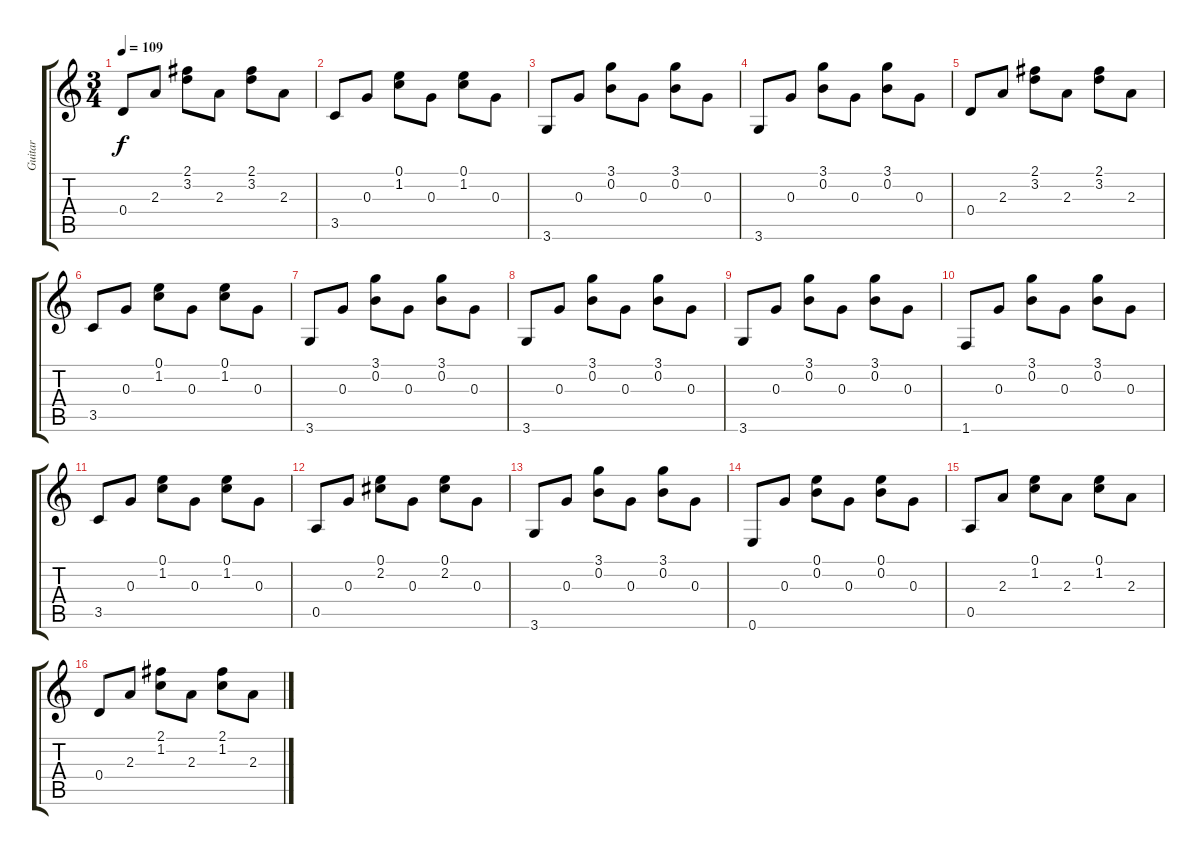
\track ("Guitar" "Guitar") {instrument acousticguitarsteel}
\staff {score tabs}
\tuning (E4 B3 G3 D3 A2 E2) {hide}
\ts (3 4)
\tempo 109
\clef g2
\ks c
0.4.8{dy f instrument acousticguitarsteel} 2.3.8 (2.1 3.2).8 2.3.8 (2.1 3.2).8 2.3.8 |
3.5.8 0.3.8 (0.1 1.2).8 0.3.8 (0.1 1.2).8 0.3.8 |
3.6.8 0.3.8 (3.1 0.2).8 0.3.8 (3.1 0.2).8 0.3.8 |
3.6.8 0.3.8 (3.1 0.2).8 0.3.8 (3.1 0.2).8 0.3.8 |
0.4.8 2.3.8 (2.1 3.2).8 2.3.8 (2.1 3.2).8 2.3.8 |
3.5.8 0.3.8 (0.1 1.2).8 0.3.8 (0.1 1.2).8 0.3.8 |
3.6.8 0.3.8 (3.1 0.2).8 0.3.8 (3.1 0.2).8 0.3.8 |
3.6.8 0.3.8 (3.1 0.2).8 0.3.8 (3.1 0.2).8 0.3.8 |
3.6.8 0.3.8 (3.1 0.2).8 0.3.8 (3.1 0.2).8 0.3.8 |
1.6.8 0.3.8 (3.1 0.2).8 0.3.8 (3.1 0.2).8 0.3.8 |
3.5.8 0.3.8 (0.1 1.2).8 0.3.8 (0.1 1.2).8 0.3.8 |
0.5.8 0.3.8 (0.1 2.2).8 0.3.8 (0.1 2.2).8 0.3.8 |
3.6.8 0.3.8 (3.1 0.2).8 0.3.8 (3.1 0.2).8 0.3.8 |
0.6.8 0.3.8 (0.1 0.2).8 0.3.8 (0.1 0.2).8 0.3.8 |
0.5.8 2.3.8 (0.1 1.2).8 2.3.8 (0.1 1.2).8 2.3.8 |
0.4.8 2.3.8 (2.1 1.2).8 2.3.8 (2.1 1.2).8 2.3.8
